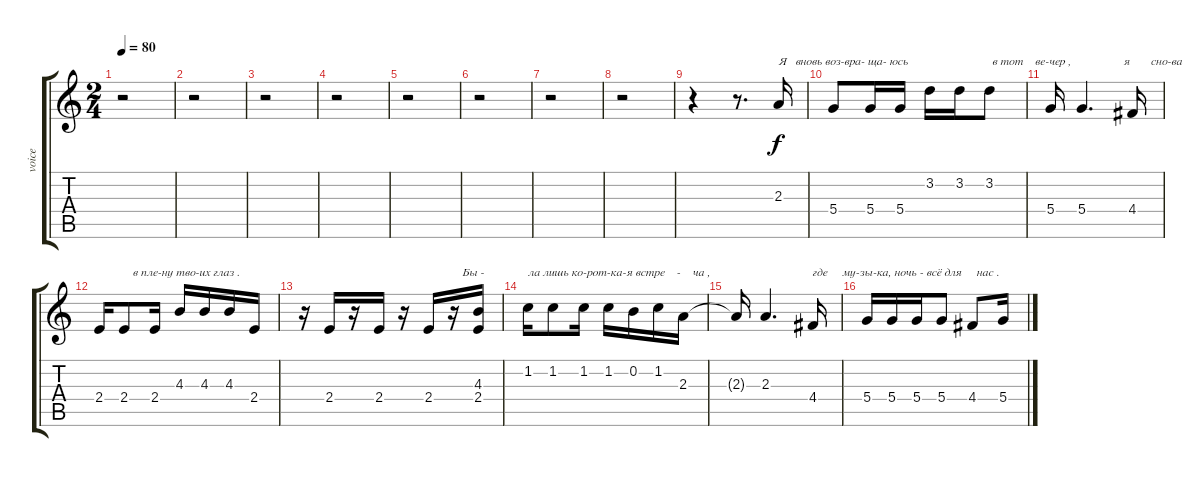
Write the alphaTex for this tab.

\track ("voice" "voice") {instrument synthbass1}
\staff {score tabs}
\tuning (E4 B3 G3 D3 A2 E2) {hide}
\ts (2 4)
\tempo 80
\clef g2
\ks c
r.2{dy f} |
r.2 |
r.2 |
r.2 |
r.2 |
r.2 |
r.2 |
r.2 |
r.4 r.8{d} 2.3.16{txt "Я   вновь воз-вра- ща- юсь"} |
5.4.8 5.4.16 5.4.16 3.2.16 3.2.16 3.2.8{txt " в тот    ве-чер ,"} |
5.4.16 5.4.4{d txt "              я       сно-ва"} 4.4.16{txt " "} |
2.4.16 2.4.8{txt "   в пле-ну тво-их глаз ."} 2.4.16 4.3.16 4.3.16 4.3.16 2.4.16 |
r.16 2.4.16{volume 10 balance 0} r.16 2.4.16{volume 11 balance 16} r.16 2.4.16{volume 8 balance 0} r.16{txt "   Бы -"} (4.3 2.4).16{volume 16 balance 8} |
1.2.16{txt "ла лишь ко-рот-ка-я встре    -    ча ,"} 1.2.8 1.2.16 1.2.16 0.2.16 1.2.16 2.3.16 |
2.3{t}.16 2.3.4{d} 4.4.16{txt "где     му-зы-ка, ночь - всё для     нас ."} |
5.4.16 5.4.16 5.4.16 5.4.8 4.4.8 5.4.16
